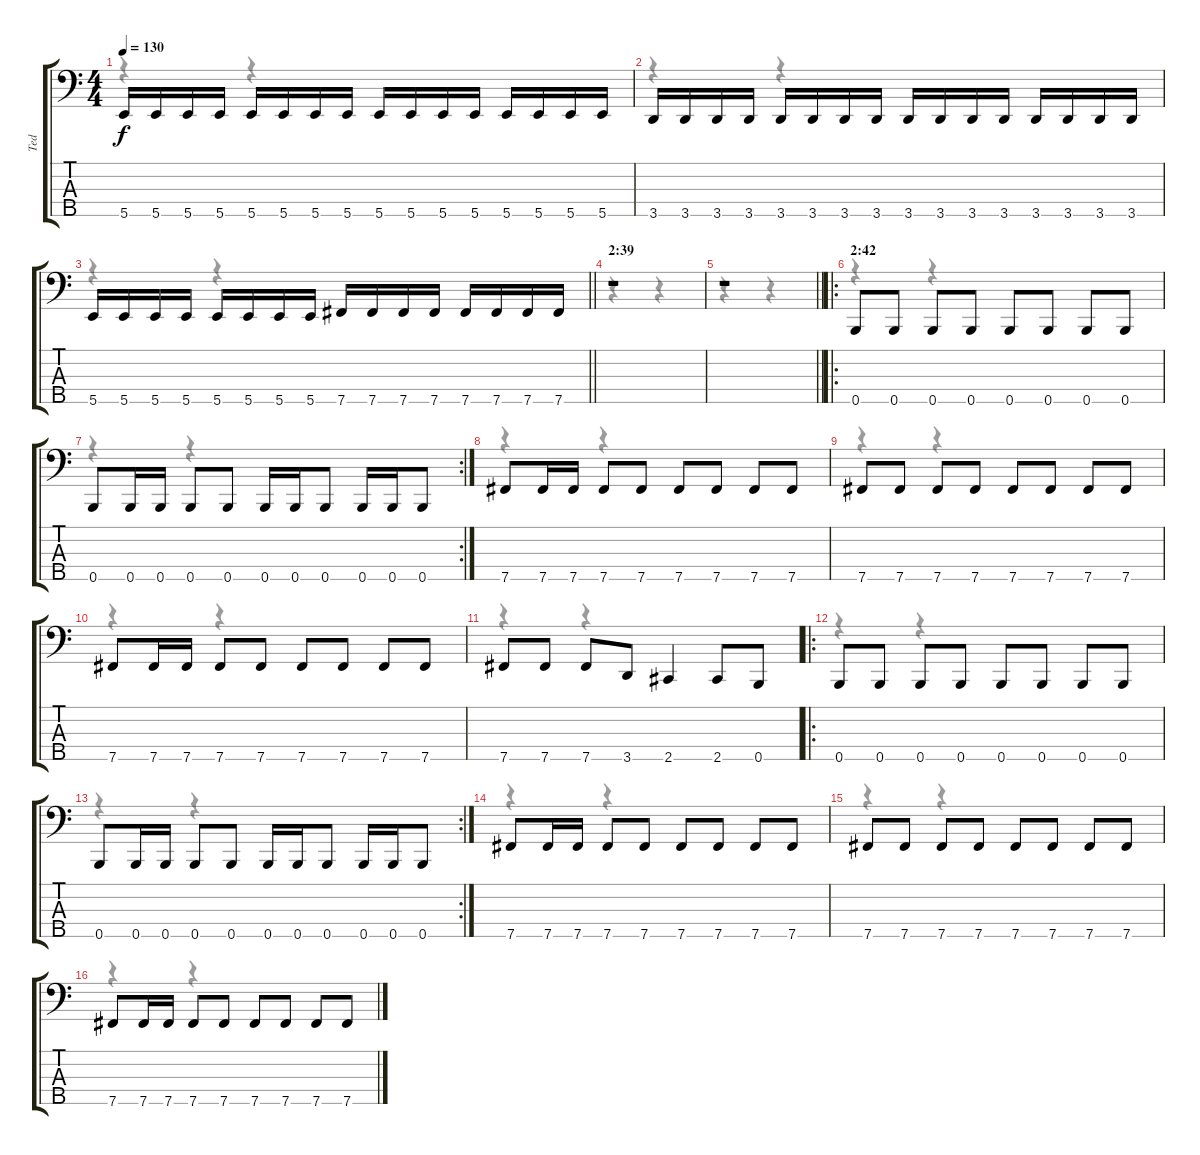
\track ("Ted" "Ted") {instrument electricbassfinger}
\staff {score tabs}
\tuning (G2 D2 A1 E1 B0) {hide}
\voice
\ts (4 4)
\tempo 130
\clef f4
\ks c
5.5.16{dy f} 5.5.16 5.5.16 5.5.16 5.5.16 5.5.16 5.5.16 5.5.16 5.5.16 5.5.16 5.5.16 5.5.16 5.5.16 5.5.16 5.5.16 5.5.16 |
3.5.16 3.5.16 3.5.16 3.5.16 3.5.16 3.5.16 3.5.16 3.5.16 3.5.16 3.5.16 3.5.16 3.5.16 3.5.16 3.5.16 3.5.16 3.5.16 |
\barLineRight lightlight
5.5.16 5.5.16 5.5.16 5.5.16 5.5.16 5.5.16 5.5.16 5.5.16 7.5.16 7.5.16 7.5.16 7.5.16 7.5.16 7.5.16 7.5.16 7.5.16 |
\section ("" "2:39")
r.1 |
\barLineRight lightlight
r.1 |
\ro
\section ("" "2:42")
0.5.8 0.5.8 0.5.8 0.5.8 0.5.8 0.5.8 0.5.8 0.5.8 |
\rc 2
0.5.8 0.5.16 0.5.16 0.5.8 0.5.8 0.5.16 0.5.16 0.5.8 0.5.16 0.5.16 0.5.8 |
7.5.8 7.5.16 7.5.16 7.5.8 7.5.8 7.5.8 7.5.8 7.5.8 7.5.8 |
7.5.8 7.5.8 7.5.8 7.5.8 7.5.8 7.5.8 7.5.8 7.5.8 |
7.5.8 7.5.16 7.5.16 7.5.8 7.5.8 7.5.8 7.5.8 7.5.8 7.5.8 |
7.5.8 7.5.8 7.5.8 3.5.8 2.5.4 2.5.8 0.5.8 |
\ro
0.5.8 0.5.8 0.5.8 0.5.8 0.5.8 0.5.8 0.5.8 0.5.8 |
\rc 2
0.5.8 0.5.16 0.5.16 0.5.8 0.5.8 0.5.16 0.5.16 0.5.8 0.5.16 0.5.16 0.5.8 |
7.5.8 7.5.16 7.5.16 7.5.8 7.5.8 7.5.8 7.5.8 7.5.8 7.5.8 |
7.5.8 7.5.8 7.5.8 7.5.8 7.5.8 7.5.8 7.5.8 7.5.8 |
7.5.8 7.5.16 7.5.16 7.5.8 7.5.8 7.5.8 7.5.8 7.5.8 7.5.8
\voice
\clef f4
\ottava regular
\simile none
\ks c
r.4{dy f} r.4 |
r.4 r.4 |
\barLineRight lightlight
r.4 r.4 |
r.4 r.4 |
\barLineRight lightlight
r.4 r.4 |
r.4 r.4 |
r.4 r.4 |
r.4 r.4 |
r.4 r.4 |
r.4 r.4 |
r.4 r.4 |
r.4 r.4 |
r.4 r.4 |
r.4 r.4 |
r.4 r.4 |
r.4 r.4
